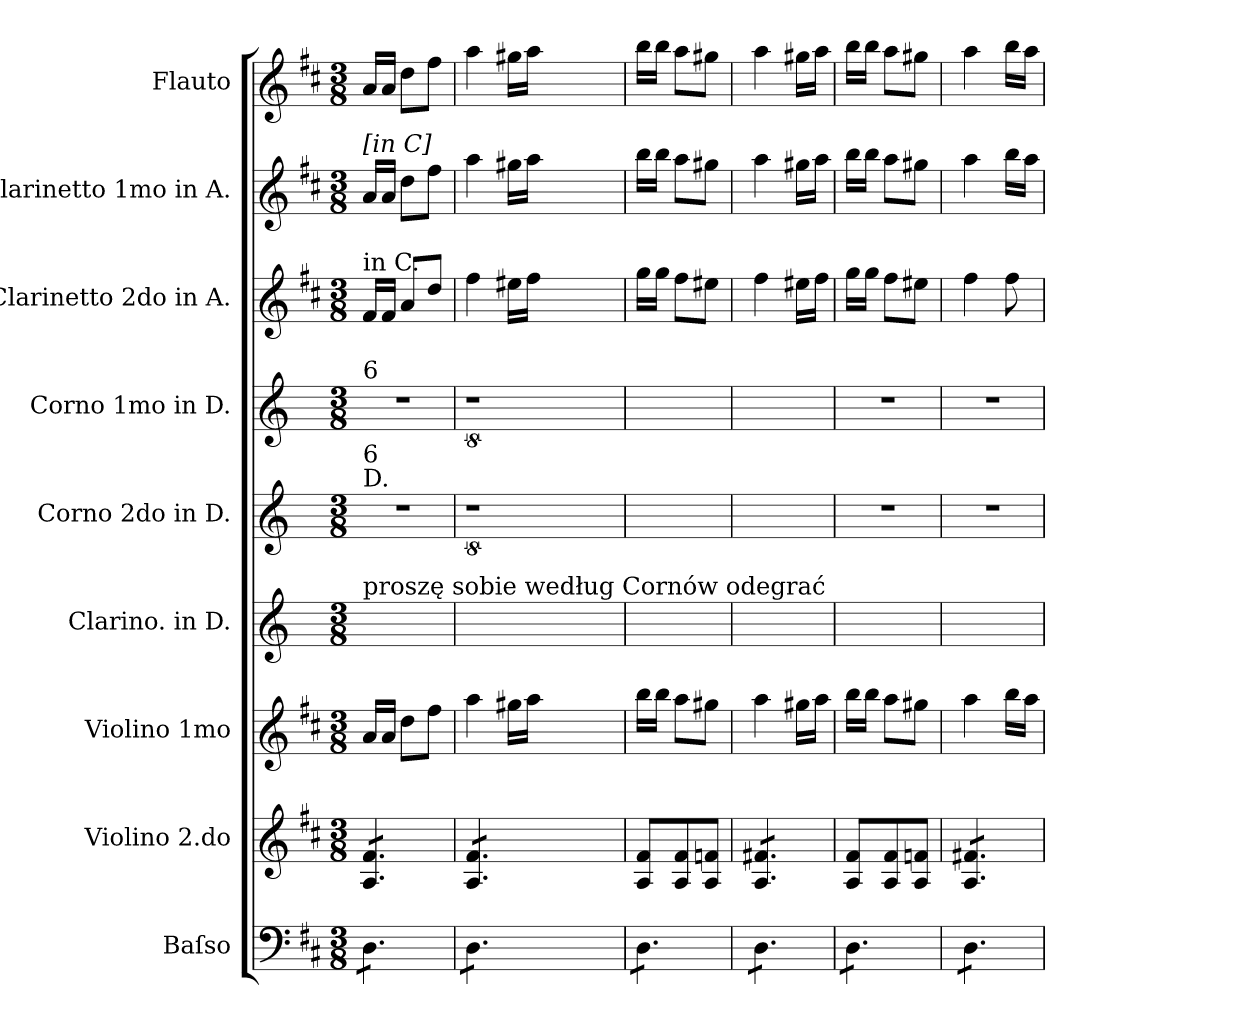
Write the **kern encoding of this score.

**kern	**kern	**kern	**kern	**kern	**kern	**kern	**kern	**kern
*part9	*part8	*part7	*part6	*part5	*part4	*part3	*part2	*part1
*staff9	*staff8	*staff7	*staff6	*staff5	*staff4	*staff3	*staff2	*staff1
*I"Baſso	*I"Violino 2.do	*I"Violino 1mo	*I"Clarino. in D.	*I"Corno 2do in D.	*I"Corno 1mo in D.	*I"Clarinetto 2do in A.	*I"Clarinetto 1mo in A.	*I"Flauto
*I'b	*I'vl 2	*I'vl 1	*I'clno in D	*I'cor 2 in D	*I'cor 1 in D	*I'cl 2 in A	*I'cl 1 in A	*I'fl
*clefF4	*clefG2	*clefG2	*clefG2	*clefG2	*clefG2	*clefG2	*clefG2	*clefG2
*	*	*	*ITrd-1c-2	*ITrd6c10	*ITrd6c10	*	*	*
*k[f#c#]	*k[f#c#]	*k[f#c#]	*k[f#c#]	*k[f#c#]	*k[f#c#]	*k[f#c#]	*k[f#c#]	*k[f#c#]
*D:	*D:	*D:	*D:	*D:	*D:	*D:	*D:	*D:
*M3/8	*M3/8	*M3/8	*M3/8	*M3/8	*M3/8	*M3/8	*M3/8	*M3/8
=1	=1	=1	=1	=1	=1	=1	=1	=1
!	!	!	!	!	!	!	!LO:TX:a:t=[in C]	!
!	!	!	!	!	!	!LO:TX:a:t=in C.	!	!
!	!	!	!	!	!LO:TX:a:t=6	!	!	!
!	!	!	!	!LO:TX:a:t=D.	!	!	!	!
!	!	!	!	!LO:TX:a:t=6	!	!	!	!
!	!	!	!LO:TX:a:t=proszę sobie według Cornów odegrać	!	!	!	!	!
*tremolo	*	*	*	*	*	*	*	*
*	*tremolo	*	*	*	*	*	*	*
8D\L	8A/ 8f#/L	16a/LL	4.ryy	4.r	4.r	16f#/LL	16a/LL	16a/LL
.	.	16a/JJ	.	.	.	16f#/JJ	16a/JJ	16a/JJ
8D\	8A/ 8f#/	8dd\L	.	.	.	8a/L	8dd\L	8dd\L
8D\J	8A/ 8f#/J	8ff#\J	.	.	.	8dd/J	8ff#\J	8ff#\J
=2	=2	=2	=2	=2	=2	=2	=2	=2
8D\L	8A/ 8f#/L	4aa\	4.ryy	8%9r	8%9r	4ff#\	4aa\	4aa\
8D\	8A/ 8f#/	.	.	.	.	.	.	.
8D\J	8A/ 8f#/J	16gg#X\LL	.	.	.	16ee#X\LL	16gg#X\LL	16gg#X\LL
*	*Xtremolo	*	*	*	*	*	*	*
.	.	16aa\JJ	.	.	.	16ff#\JJ	16aa\JJ	16aa\JJ
2.ryy	2.ryy	2.ryy	2.ryy	.	.	2.ryy	2.ryy	2.ryy
=3	=3	=3	=3	=3	=3	=3	=3	=3
8D\L	8A/ 8f#/L	16bb\LL	4.ryy	4.ryy	4.ryy	16gg\LL	16bb\LL	16bb\LL
.	.	16bb\JJ	.	.	.	16gg\JJ	16bb\JJ	16bb\JJ
8D\	8A/ 8f#/	8aa\L	.	.	.	8ff#\L	8aa\L	8aa\L
8D\J	8A/ 8fn/J	8gg#X\J	.	.	.	8ee#X\J	8gg#X\J	8gg#X\J
=4	=4	=4	=4	=4	=4	=4	=4	=4
*	*tremolo	*	*	*	*	*	*	*
8D\L	8A/ 8f#X/L	4aa\	4.ryy	4.ryy	4.ryy	4ff#\	4aa\	4aa\
8D\	8A/ 8f#X/	.	.	.	.	.	.	.
8D\J	8A/ 8f#X/J	16gg#X\LL	.	.	.	16ee#X\LL	16gg#X\LL	16gg#X\LL
*	*Xtremolo	*	*	*	*	*	*	*
.	.	16aa\JJ	.	.	.	16ff#\JJ	16aa\JJ	16aa\JJ
=5	=5	=5	=5	=5	=5	=5	=5	=5
8D\L	8A/ 8f#/L	16bb\LL	4.ryy	4.r	4.r	16gg\LL	16bb\LL	16bb\LL
.	.	16bb\JJ	.	.	.	16gg\JJ	16bb\JJ	16bb\JJ
8D\	8A/ 8f#/	8aa\L	.	.	.	8ff#\L	8aa\L	8aa\L
8D\J	8A/ 8fn/J	8gg#X\J	.	.	.	8ee#X\J	8gg#X\J	8gg#X\J
=6	=6	=6	=6	=6	=6	=6	=6	=6
*	*tremolo	*	*	*	*	*	*	*
8D\L	8A/ 8f#X/L	4aa\	4.ryy	4.r	4.r	4ff#\	4aa\	4aa\
8D\	8A/ 8f#X/	.	.	.	.	.	.	.
8D\J	8A/ 8f#X/J	16bb\LL	.	.	.	8ff#\	16bb\LL	16bb\LL
*	*Xtremolo	*	*	*	*	*	*	*
*Xtremolo	*	*	*	*	*	*	*	*
.	.	16aa\JJ	.	.	.	.	16aa\JJ	16aa\JJ
=	=	=	=	=	=	=	=	=
*-	*-	*-	*-	*-	*-	*-	*-	*-
